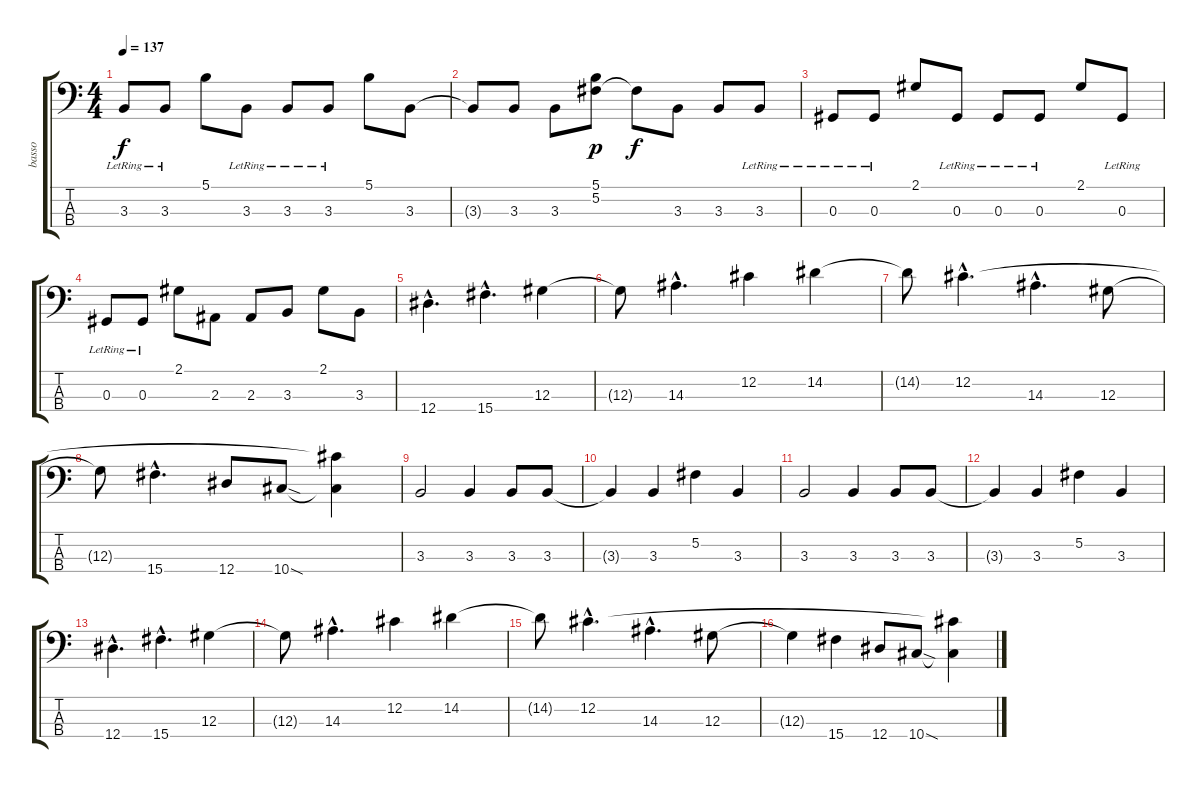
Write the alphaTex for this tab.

\track ("basso" "basso") {instrument electricbassfinger}
\staff {score tabs}
\tuning (Gb2 Db2 Ab1 Eb1) {hide}
\ts (4 4)
\tempo 137
\clef f4
\ks c
3.3{lr}.8{dy f} 3.3{lr}.8 5.1.8 3.3{lr}.8 3.3{lr}.8 3.3{lr}.8 5.1.8 3.3.8 |
3.3{t}.8 3.3.8 3.3.8 (5.1 5.2).8{dy p} 5.2{t}.8{dy f} 3.3.8 3.3.8 3.3{lr}.8 |
0.3{lr}.8 0.3{lr}.8 2.1.8 0.3{lr}.8 0.3{lr}.8 0.3{lr}.8 2.1.8 0.3{lr}.8 |
0.3{lr}.8 0.3{lr}.8 2.1.8 2.3.8 2.3.8 3.3.8 2.1.8 3.3.8 |
12.4{hac}.4{d} 15.4{hac}.4{d} 12.3.4 |
12.3{t}.8 14.3{hac}.4{d} 12.2.4 14.2.4 |
14.2{t}.8 12.2{hac}.4{d} 14.3{hac}.4{d} 12.3.8 |
12.3{t}.8 15.4{hac}.4{d} 12.4.8 10.4{sod}.8 (12.2{t} 10.4{t}).4 |
3.3.2 3.3.4 3.3.8 3.3.8 |
3.3{t}.4 3.3.4 5.2.4 3.3.4 |
3.3.2 3.3.4 3.3.8 3.3.8 |
3.3{t}.4 3.3.4 5.2.4 3.3.4 |
12.4{hac}.4{d} 15.4{hac}.4{d} 12.3.4 |
12.3{t}.8 14.3{hac}.4{d} 12.2.4 14.2.4 |
14.2{t}.8 12.2{hac}.4{d} 14.3{hac}.4{d} 12.3.8 |
12.3{t}.4 15.4.4 12.4.8 10.4{sod}.8 (12.2{t} 10.4{t}).4
